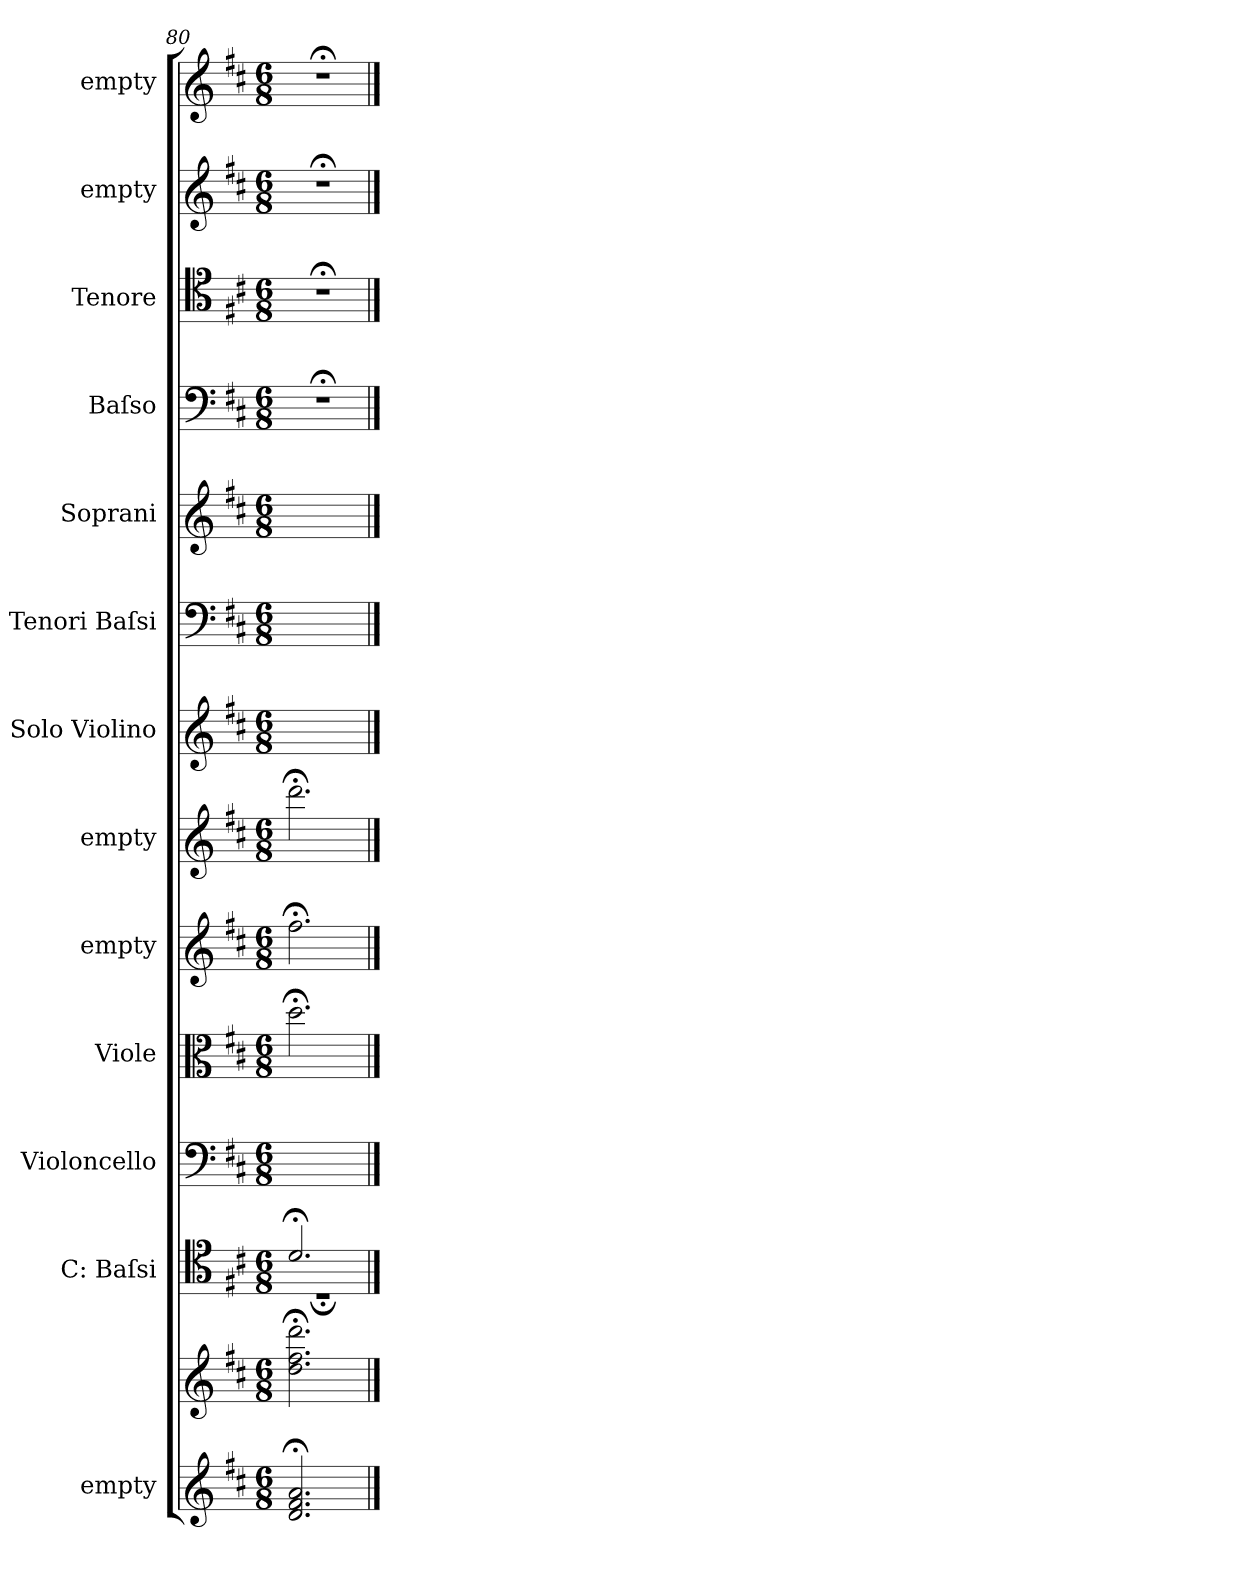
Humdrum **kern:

**kern	**kern	**kern	**kern	**kern	**kern	**kern	**kern	**kern	**kern	**kern	**kern	**kern	**kern
*part13	*part13	*part12	*part11	*part10	*part9	*part8	*part7	*part6	*part5	*part4	*part3	*part2	*part1
*staff14	*staff13	*staff12	*staff11	*staff10	*staff9	*staff8	*staff7	*staff6	*staff5	*staff4	*staff3	*staff2	*staff1
*I"empty	*	*I"C: Baſsi	*I"Violoncello	*I"Viole	*I"empty	*I"empty	*I"Solo Violino	*I"Tenori Baſsi	*I"Soprani	*I"Baſso	*I"Tenore	*I"empty	*I"empty
*I'Org.	*	*I'cb	*I'vlc	*	*	*	*	*	*	*I'B	*I'T	*	*
*clefG2	*clefG2	*clefC4	*clefF4	*clefC3	*clefG2	*clefG2	*clefG2	*clefF4	*clefG2	*clefF4	*clefC4	*clefG2	*clefG2
*k[f#c#]	*k[f#c#]	*k[f#c#]	*k[f#c#]	*k[f#c#]	*k[f#c#]	*k[f#c#]	*k[f#c#]	*k[f#c#]	*k[f#c#]	*k[f#c#]	*k[f#c#]	*k[f#c#]	*k[f#c#]
*M6/8	*M6/8	*M6/8	*M6/8	*M6/8	*M6/8	*M6/8	*M6/8	*M6/8	*M6/8	*M6/8	*M6/8	*M6/8	*M6/8
=80	=80	=80	=80	=80	=80	=80	=80	=80	=80	=80	=80	=80	=80
*	*	*^	*	*	*	*	*	*	*	*	*	*	*
2.d;</ 2.f#;</ 2.a;</	2.dd;<\ 2.ff#;<\ 2.ddd;<\	2.d;</	2.r;<D	2.ryy	2.dd;<\	2.ff#;<\	2.ddd;<\	2.ryy	2.ryy	2.ryy	2.r;<	2.r;<	2.r;<	2.r;<
*	*	*v	*v	*	*	*	*	*	*	*	*	*	*	*
==	==	==	==	==	==	==	==	==	==	==	==	==	==
*-	*-	*-	*-	*-	*-	*-	*-	*-	*-	*-	*-	*-	*-
